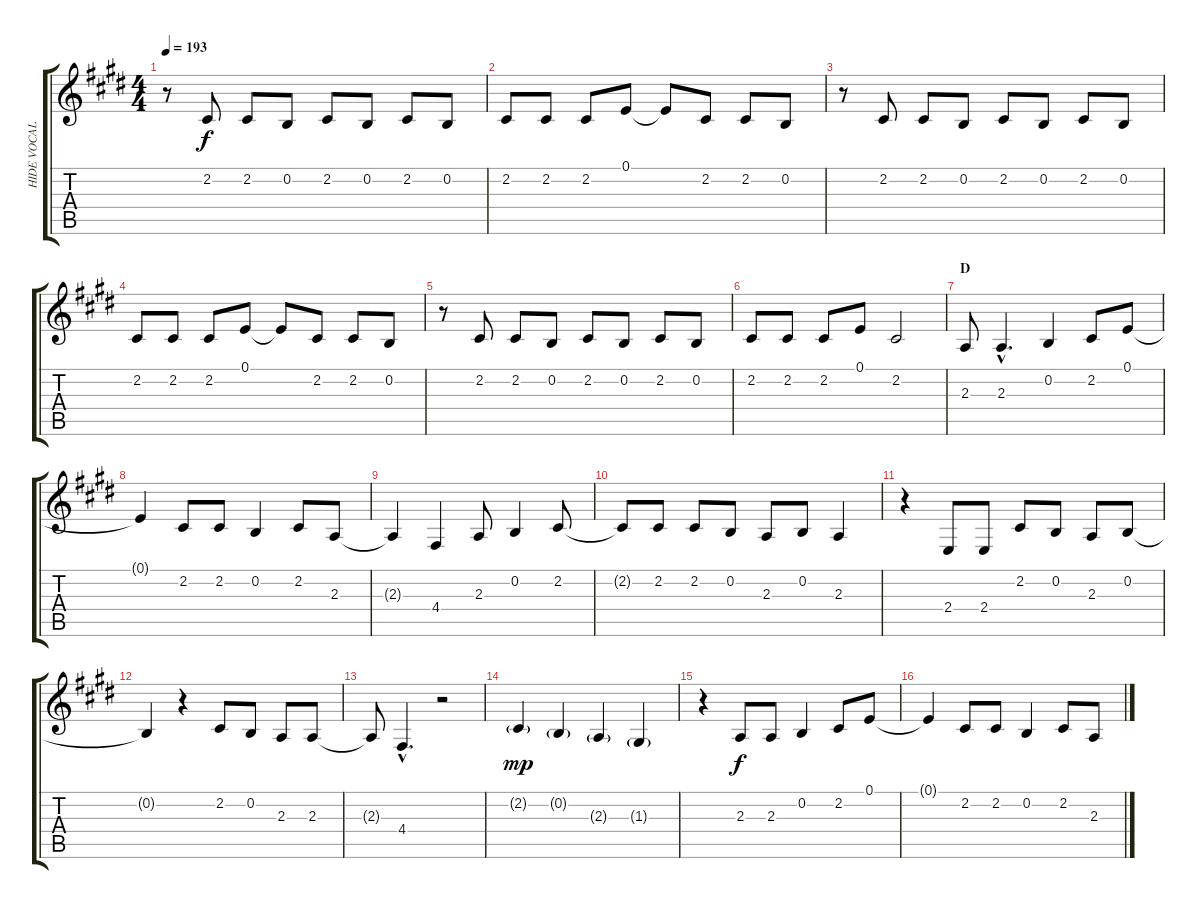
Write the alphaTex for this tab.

\track ("HIDE VOCAL" "HIDE VOCAL") {instrument oboe}
\staff {score tabs}
\tuning (E4 B3 G3 D3 A2 E2) {hide}
\ts (4 4)
\tempo 193
\clef g2
\ks c#minor
r.8{dy f} 2.2.8 2.2.8 0.2.8 2.2.8 0.2.8 2.2.8 0.2.8 |
2.2.8 2.2.8 2.2.8 0.1.8 0.1{t}.8 2.2.8 2.2.8 0.2.8 |
r.8 2.2.8 2.2.8 0.2.8 2.2.8 0.2.8 2.2.8 0.2.8 |
2.2.8 2.2.8 2.2.8 0.1.8 0.1{t}.8 2.2.8 2.2.8 0.2.8 |
r.8 2.2.8 2.2.8 0.2.8 2.2.8 0.2.8 2.2.8 0.2.8 |
2.2.8 2.2.8 2.2.8 0.1.8 2.2.2 |
\section ("" "D")
2.3.8 2.3{hac}.4{d} 0.2.4 2.2.8 0.1.8 |
0.1{t}.4 2.2.8 2.2.8 0.2.4 2.2.8 2.3.8 |
2.3{t}.4 4.4.4 2.3.8 0.2.4 2.2.8 |
2.2{t}.8 2.2.8 2.2.8 0.2.8 2.3.8 0.2.8 2.3.4 |
r.4 2.4.8 2.4.8 2.2.8 0.2.8 2.3.8 0.2.8 |
0.2{t}.4 r.4 2.2.8 0.2.8 2.3.8 2.3.8 |
2.3{t}.8 4.4{hac}.4{d} r.2 |
2.2{g}.4{dy mp} 0.2{g}.4 2.3{g}.4 1.3{g}.4 |
r.4 2.3.8{dy f} 2.3.8 0.2.4 2.2.8 0.1.8 |
0.1{t}.4 2.2.8 2.2.8 0.2.4 2.2.8 2.3.8
